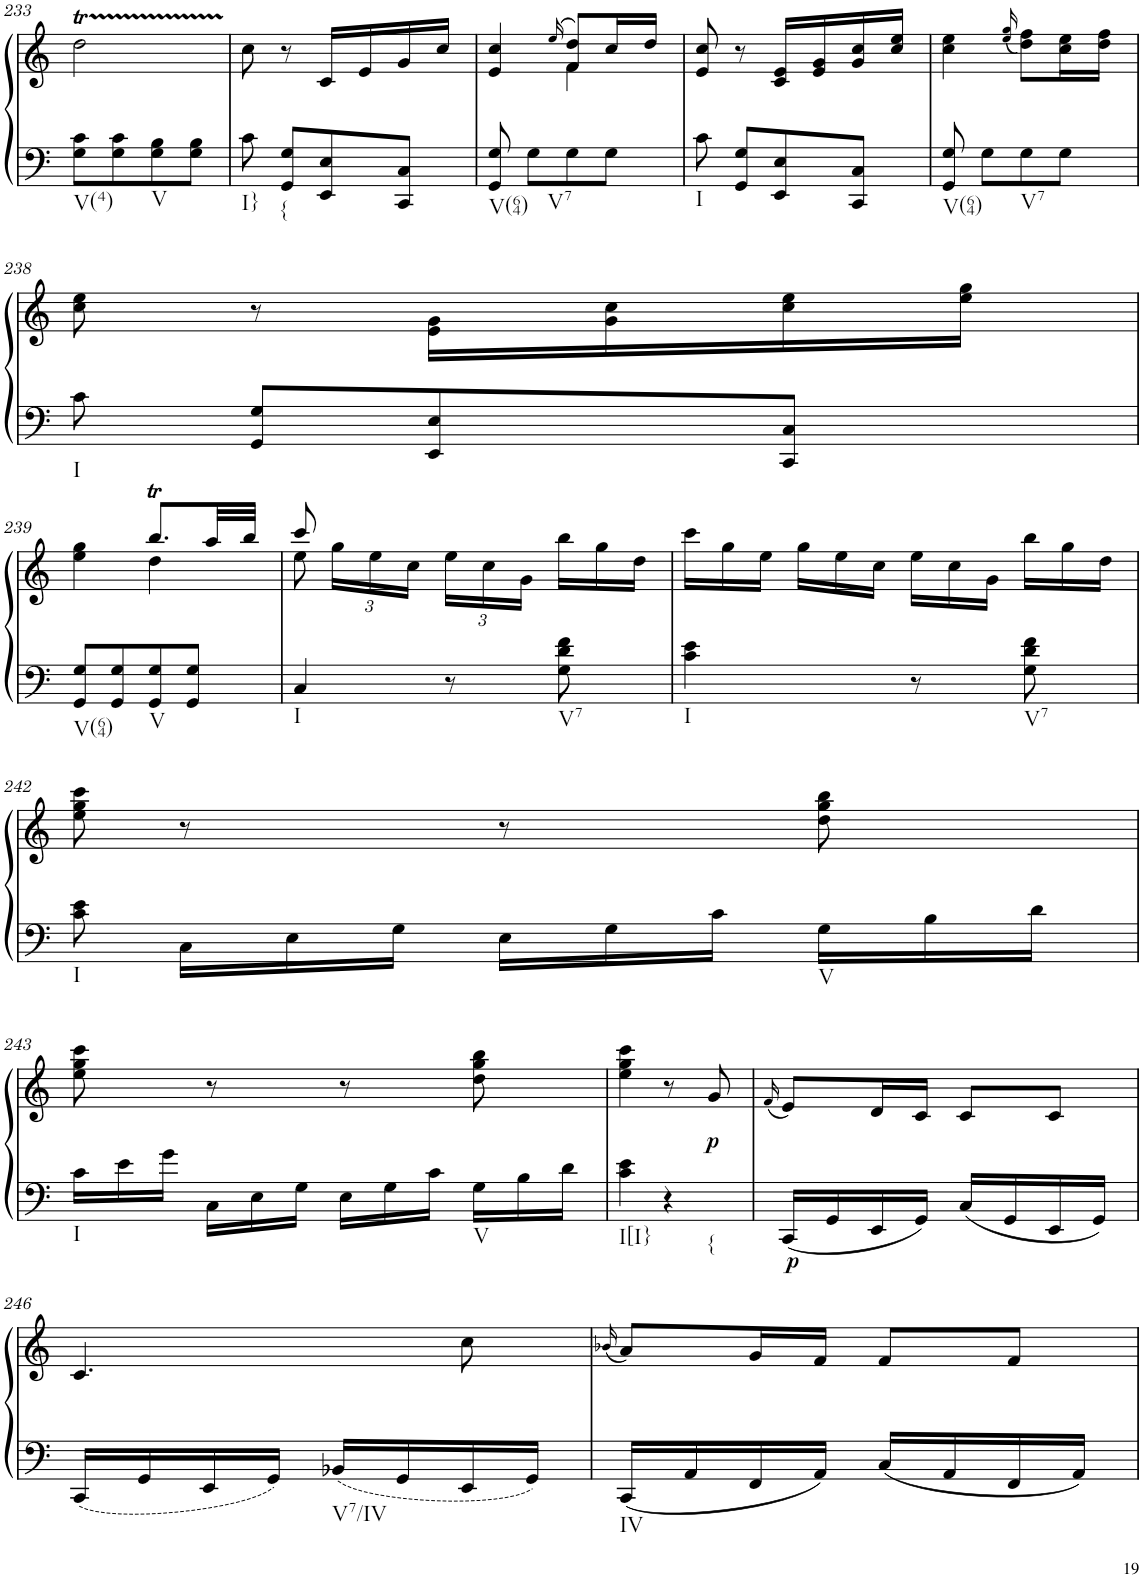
**kern	**kern	**dynam
*part1	*part1	*part1
*staff2	*staff1	*staff1/2
*I"Klavier linke Hand	*	*
!!LO:PB:g=z
*clefF4	*clefG2	*
*k[]	*k[]	*
*M2/4	*M2/4	*
=233	=233	=233
!LO:TX:b:t=V(4)	!	!
8G\ 8c\L	2ddT\	.
8G\ 8c\	.	.
!LO:TX:b:t=V	!	!
8G\ 8B\	.	.
8G\ 8B\J	.	.
=234	=234	=234
!LO:TX:b:t=I}	!	!
8c\	8cc\	.
!LO:TX:b:t={	!	!
8GG/ 8G/L	8r	.
8EE/ 8E/	16c/LL	.
.	16e/	.
8CC/ 8C/J	16g/	.
.	16cc/JJ	.
=235	=235	=235
*	*^	*
!LO:TX:b:t=V(64)	!	!	!
8GG/ 8G/	4e/ 4cc/	4ryy	.
8G\L	.	.	.
.	(>16qee/	.	.
!LO:TX:b:t=V7	!	!	!
8G\	8f/ 8dd/L)	4f\	.
8G\J	16cc/L	.	.
.	16dd/JJ	.	.
*	*v	*v	*
=236	=236	=236
!LO:TX:b:t=I	!	!
8c\	8e/ 8cc/	.
8GG/ 8G/L	8r	.
8EE/ 8E/	16c/ 16e/LL	.
.	16e/ 16g/	.
8CC/ 8C/J	16g/ 16cc/	.
.	16cc/ 16ee/JJ	.
=237	=237	=237
!LO:TX:b:t=V(64)	!	!
8GG/ 8G/	4cc\ 4ee\	.
8G\L	.	.
.	(16qee/ 16qgg/	.
!LO:TX:b:t=V7	!	!
8G\	8dd\ 8ff\L)	.
8G\J	16cc\ 16ee\L	.
.	16dd\ 16ff\JJ	.
!!LO:LB:g=z
=238	=238	=238
!LO:TX:b:t=I	!	!
8c\	8cc\ 8ee\	.
8GG/ 8G/L	8r	.
8EE/ 8E/	16e\ 16g\LL	.
.	16g\ 16cc\	.
8CC/ 8C/J	16cc\ 16ee\	.
.	16ee\ 16gg\JJ	.
!!LO:LB:g=z
=239	=239	=239
*	*^	*
!LO:TX:b:t=V(64)	!	!	!
8GG/ 8G/L	4ee\ 4gg\	4ryy	.
8GG/ 8G/	.	.	.
!LO:TX:b:t=V	!	!	!
8GG/ 8G/	8.bbt/L	4dd\	.
8GG/ 8G/J	.	.	.
.	32aa/LL	.	.
.	32bb/JJJ	.	.
=240	=240	=240	=240
!LO:TX:b:t=I	!	!	!
4C/	8ccc/	8ee\	.
*	*	*Xbrackettup	*
.	8ryy	24gg\LL	.
.	.	24ee\	.
.	.	24cc\JJ	.
8r	4ryy	24ee\LL	.
.	.	24cc\	.
.	.	24g\JJ	.
!LO:TX:b:t=V7	!	!	!
8G\ 8d\ 8f\	.	24bb\LL	.
.	.	24gg\	.
.	.	24dd\JJ	.
=241	=241	=241	=241
!LO:TX:b:t=I	!	!	!
4c\ 4e\	2ryy	24ccc\LL	.
.	.	24gg\	.
.	.	24ee\JJ	.
.	.	24gg\LL	.
.	.	24ee\	.
.	.	24cc\JJ	.
8r	.	24ee\LL	.
.	.	24cc\	.
.	.	24g\JJ	.
!LO:TX:b:t=V7	!	!	!
8G\ 8d\ 8f\	.	24bb\LL	.
.	.	24gg\	.
.	.	24dd\JJ	.
!!LO:LB:g=z
=242	=242	=242	=242
!LO:TX:b:t=I	!	!	!
*	*v	*v	*
8c\ 8e\	8ee\ 8gg\ 8ccc\	.
*Xbrackettup	*	*
24C\LL	8r	.
24E\	.	.
24G\JJ	.	.
24E\LL	8r	.
24G\	.	.
24c\JJ	.	.
!LO:TX:b:t=V	!	!
24G\LL	8dd\ 8gg\ 8bb\	.
24B\	.	.
24d\JJ	.	.
!!LO:LB:g=z
=243	=243	=243
!LO:TX:b:t=I	!	!
24c\LL	8ee\ 8gg\ 8ccc\	.
24e\	.	.
24g\JJ	.	.
24C\LL	8r	.
24E\	.	.
24G\JJ	.	.
24E\LL	8r	.
24G\	.	.
24c\JJ	.	.
!LO:TX:b:t=V	!	!
24G\LL	8dd\ 8gg\ 8bb\	.
24B\	.	.
24d\JJ	.	.
=244	=244	=244
!LO:TX:b:t=I[I}	!	!
4c\ 4e\	4ee\ 4gg\ 4ccc\	.
!LO:TX:b:t={	!	!
4r	8r	.
!	!	!LO:DY:b
.	8g/	p
=245	=245	=245
.	(16qf/	.
!	!	!LO:DY:b=2
16CC/LL	8e/L)	p
16GG/	.	.
16EE/	16d/L	.
16GG/JJ	16c/JJ	.
16C/LL	8c/L	.
16GG/	.	.
16EE/	8c/J	.
16GG/JJ	.	.
!!LO:LB:g=z
=246	=246	=246
16CC/LL	4.c/	.
16GG/	.	.
16EE/	.	.
16GG/JJ	.	.
!LO:TX:b:t=V7/IV	!	!
16BB-X/LL	.	.
16GG/	.	.
16EE/	8cc\	.
16GG/JJ	.	.
=247	=247	=247
.	(16qb-X/	.
!LO:TX:b:t=IV	!	!
16CC/LL	8a/L)	.
16AA/	.	.
16FF/	16g/L	.
16AA/JJ	16f/JJ	.
16C/LL	8f/L	.
16AA/	.	.
16FF/	8f/J	.
16AA/JJ	.	.
=	=	=
*-	*-	*-
